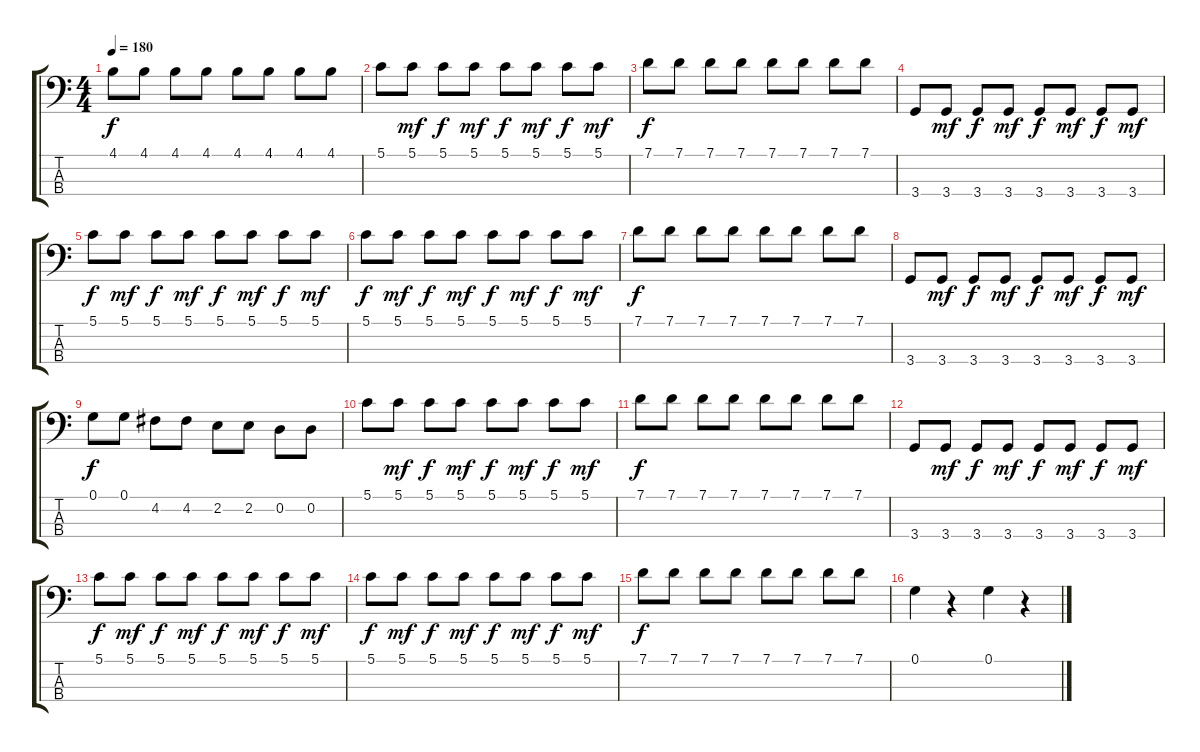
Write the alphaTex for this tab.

\track "" {instrument electricbasspick}
\staff {score tabs}
\tuning (G2 D2 A1 E1) {hide}
\ts (4 4)
\tempo 180
\clef f4
\ks c
4.1.8{dy f} 4.1.8 4.1.8 4.1.8 4.1.8 4.1.8 4.1.8 4.1.8 |
5.1.8 5.1.8{dy mf} 5.1.8{dy f} 5.1.8{dy mf} 5.1.8{dy f} 5.1.8{dy mf} 5.1.8{dy f} 5.1.8{dy mf} |
7.1.8{dy f} 7.1.8 7.1.8 7.1.8 7.1.8 7.1.8 7.1.8 7.1.8 |
3.4.8 3.4.8{dy mf} 3.4.8{dy f} 3.4.8{dy mf} 3.4.8{dy f} 3.4.8{dy mf} 3.4.8{dy f} 3.4.8{dy mf} |
5.1.8{dy f} 5.1.8{dy mf} 5.1.8{dy f} 5.1.8{dy mf} 5.1.8{dy f} 5.1.8{dy mf} 5.1.8{dy f} 5.1.8{dy mf} |
5.1.8{dy f} 5.1.8{dy mf} 5.1.8{dy f} 5.1.8{dy mf} 5.1.8{dy f} 5.1.8{dy mf} 5.1.8{dy f} 5.1.8{dy mf} |
7.1.8{dy f} 7.1.8 7.1.8 7.1.8 7.1.8 7.1.8 7.1.8 7.1.8 |
3.4.8 3.4.8{dy mf} 3.4.8{dy f} 3.4.8{dy mf} 3.4.8{dy f} 3.4.8{dy mf} 3.4.8{dy f} 3.4.8{dy mf} |
0.1.8{dy f} 0.1.8 4.2.8 4.2.8 2.2.8 2.2.8 0.2.8 0.2.8 |
5.1.8 5.1.8{dy mf} 5.1.8{dy f} 5.1.8{dy mf} 5.1.8{dy f} 5.1.8{dy mf} 5.1.8{dy f} 5.1.8{dy mf} |
7.1.8{dy f} 7.1.8 7.1.8 7.1.8 7.1.8 7.1.8 7.1.8 7.1.8 |
3.4.8 3.4.8{dy mf} 3.4.8{dy f} 3.4.8{dy mf} 3.4.8{dy f} 3.4.8{dy mf} 3.4.8{dy f} 3.4.8{dy mf} |
5.1.8{dy f} 5.1.8{dy mf} 5.1.8{dy f} 5.1.8{dy mf} 5.1.8{dy f} 5.1.8{dy mf} 5.1.8{dy f} 5.1.8{dy mf} |
5.1.8{dy f} 5.1.8{dy mf} 5.1.8{dy f} 5.1.8{dy mf} 5.1.8{dy f} 5.1.8{dy mf} 5.1.8{dy f} 5.1.8{dy mf} |
7.1.8{dy f} 7.1.8 7.1.8 7.1.8 7.1.8 7.1.8 7.1.8 7.1.8 |
0.1.4 r.4 0.1.4 r.4
